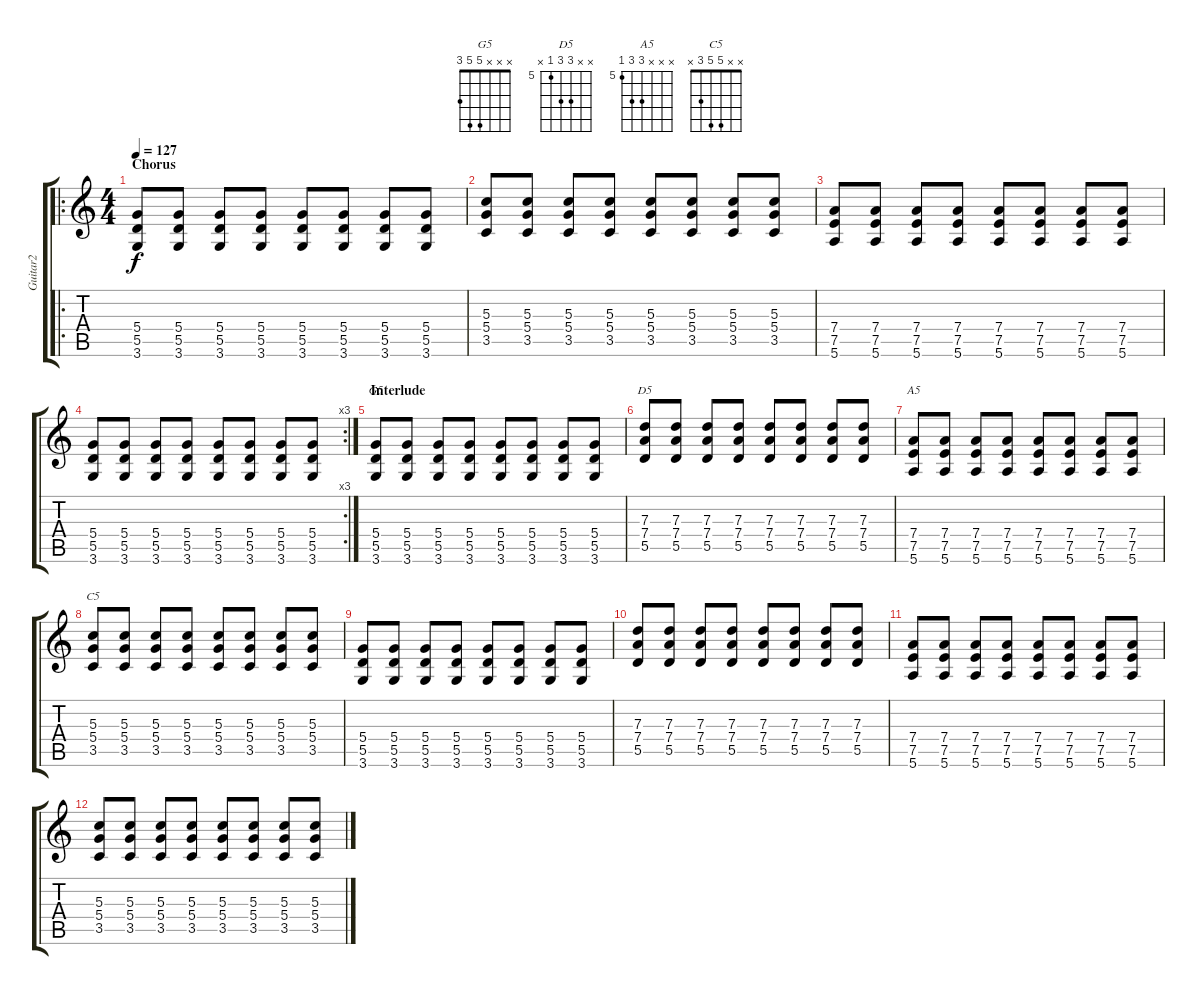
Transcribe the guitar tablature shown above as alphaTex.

\track ("Guitar2" "Guitar2") {instrument electricguitarmuted}
\staff {score tabs}
\tuning (E4 B3 G3 D3 A2 E2) {hide}
\chord ("G5" x x x 5 5 3)
\chord ("D5" x x 7 7 5 x) {firstfret 5}
\chord ("A5" x x x 7 7 5) {firstfret 5}
\chord ("C5" x x 5 5 3 x)
\ro
\ts (4 4)
\section ("" "Chorus")
\tempo 127
\clef g2
\ks c
(5.4 5.5 3.6).8{dy f} (5.4 5.5 3.6).8 (5.4 5.5 3.6).8 (5.4 5.5 3.6).8 (5.4 5.5 3.6).8 (5.4 5.5 3.6).8 (5.4 5.5 3.6).8 (5.4 5.5 3.6).8 |
(5.3 5.4 3.5).8 (5.3 5.4 3.5).8 (5.3 5.4 3.5).8 (5.3 5.4 3.5).8 (5.3 5.4 3.5).8 (5.3 5.4 3.5).8 (5.3 5.4 3.5).8 (5.3 5.4 3.5).8 |
(7.4 7.5 5.6).8 (7.4 7.5 5.6).8 (7.4 7.5 5.6).8 (7.4 7.5 5.6).8 (7.4 7.5 5.6).8 (7.4 7.5 5.6).8 (7.4 7.5 5.6).8 (7.4 7.5 5.6).8 |
\rc 3
(5.4 5.5 3.6).8 (5.4 5.5 3.6).8 (5.4 5.5 3.6).8 (5.4 5.5 3.6).8 (5.4 5.5 3.6).8 (5.4 5.5 3.6).8 (5.4 5.5 3.6).8 (5.4 5.5 3.6).8 |
\section ("" "Interlude")
(5.4 5.5 3.6).8{ch "G5"} (5.4 5.5 3.6).8 (5.4 5.5 3.6).8 (5.4 5.5 3.6).8 (5.4 5.5 3.6).8 (5.4 5.5 3.6).8 (5.4 5.5 3.6).8 (5.4 5.5 3.6).8 |
(7.3 7.4 5.5).8{ch "D5"} (7.3 7.4 5.5).8 (7.3 7.4 5.5).8 (7.3 7.4 5.5).8 (7.3 7.4 5.5).8 (7.3 7.4 5.5).8 (7.3 7.4 5.5).8 (7.3 7.4 5.5).8 |
(7.4 7.5 5.6).8{ch "A5"} (7.4 7.5 5.6).8 (7.4 7.5 5.6).8 (7.4 7.5 5.6).8 (7.4 7.5 5.6).8 (7.4 7.5 5.6).8 (7.4 7.5 5.6).8 (7.4 7.5 5.6).8 |
(5.3 5.4 3.5).8{ch "C5"} (5.3 5.4 3.5).8 (5.3 5.4 3.5).8 (5.3 5.4 3.5).8 (5.3 5.4 3.5).8 (5.3 5.4 3.5).8 (5.3 5.4 3.5).8 (5.3 5.4 3.5).8 |
(5.4 5.5 3.6).8 (5.4 5.5 3.6).8 (5.4 5.5 3.6).8 (5.4 5.5 3.6).8 (5.4 5.5 3.6).8 (5.4 5.5 3.6).8 (5.4 5.5 3.6).8 (5.4 5.5 3.6).8 |
(7.3 7.4 5.5).8 (7.3 7.4 5.5).8 (7.3 7.4 5.5).8 (7.3 7.4 5.5).8 (7.3 7.4 5.5).8 (7.3 7.4 5.5).8 (7.3 7.4 5.5).8 (7.3 7.4 5.5).8 |
(7.4 7.5 5.6).8 (7.4 7.5 5.6).8 (7.4 7.5 5.6).8 (7.4 7.5 5.6).8 (7.4 7.5 5.6).8 (7.4 7.5 5.6).8 (7.4 7.5 5.6).8 (7.4 7.5 5.6).8 |
(5.3 5.4 3.5).8 (5.3 5.4 3.5).8 (5.3 5.4 3.5).8 (5.3 5.4 3.5).8 (5.3 5.4 3.5).8 (5.3 5.4 3.5).8 (5.3 5.4 3.5).8 (5.3 5.4 3.5).8
